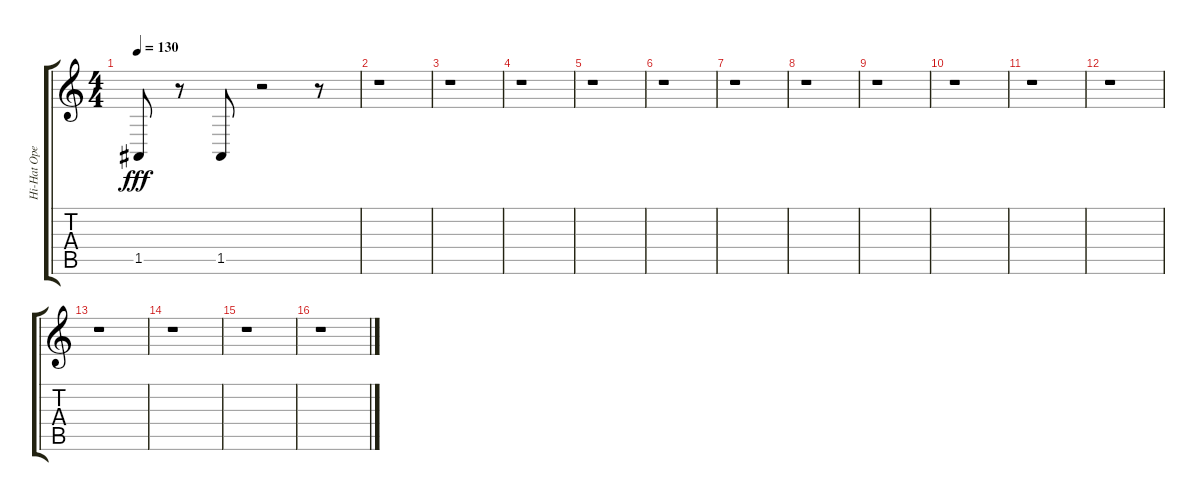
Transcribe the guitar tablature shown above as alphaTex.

\track ("Hi-Hat Open" "Hi-Hat Ope") {instrument acousticgrandpiano}
\staff {score tabs}
\tuning (E4 B3 G3 D3 A2 E2) {hide}
\ts (4 4)
\tempo 130
\clef g2
\ks c
1.5.8{dy fff} r.8 1.5.8 r.2 r.8 |
r.1 |
r.1 |
r.1 |
r.1 |
r.1 |
r.1 |
r.1 |
r.1 |
r.1 |
r.1 |
r.1 |
r.1 |
r.1 |
r.1 |
r.1
